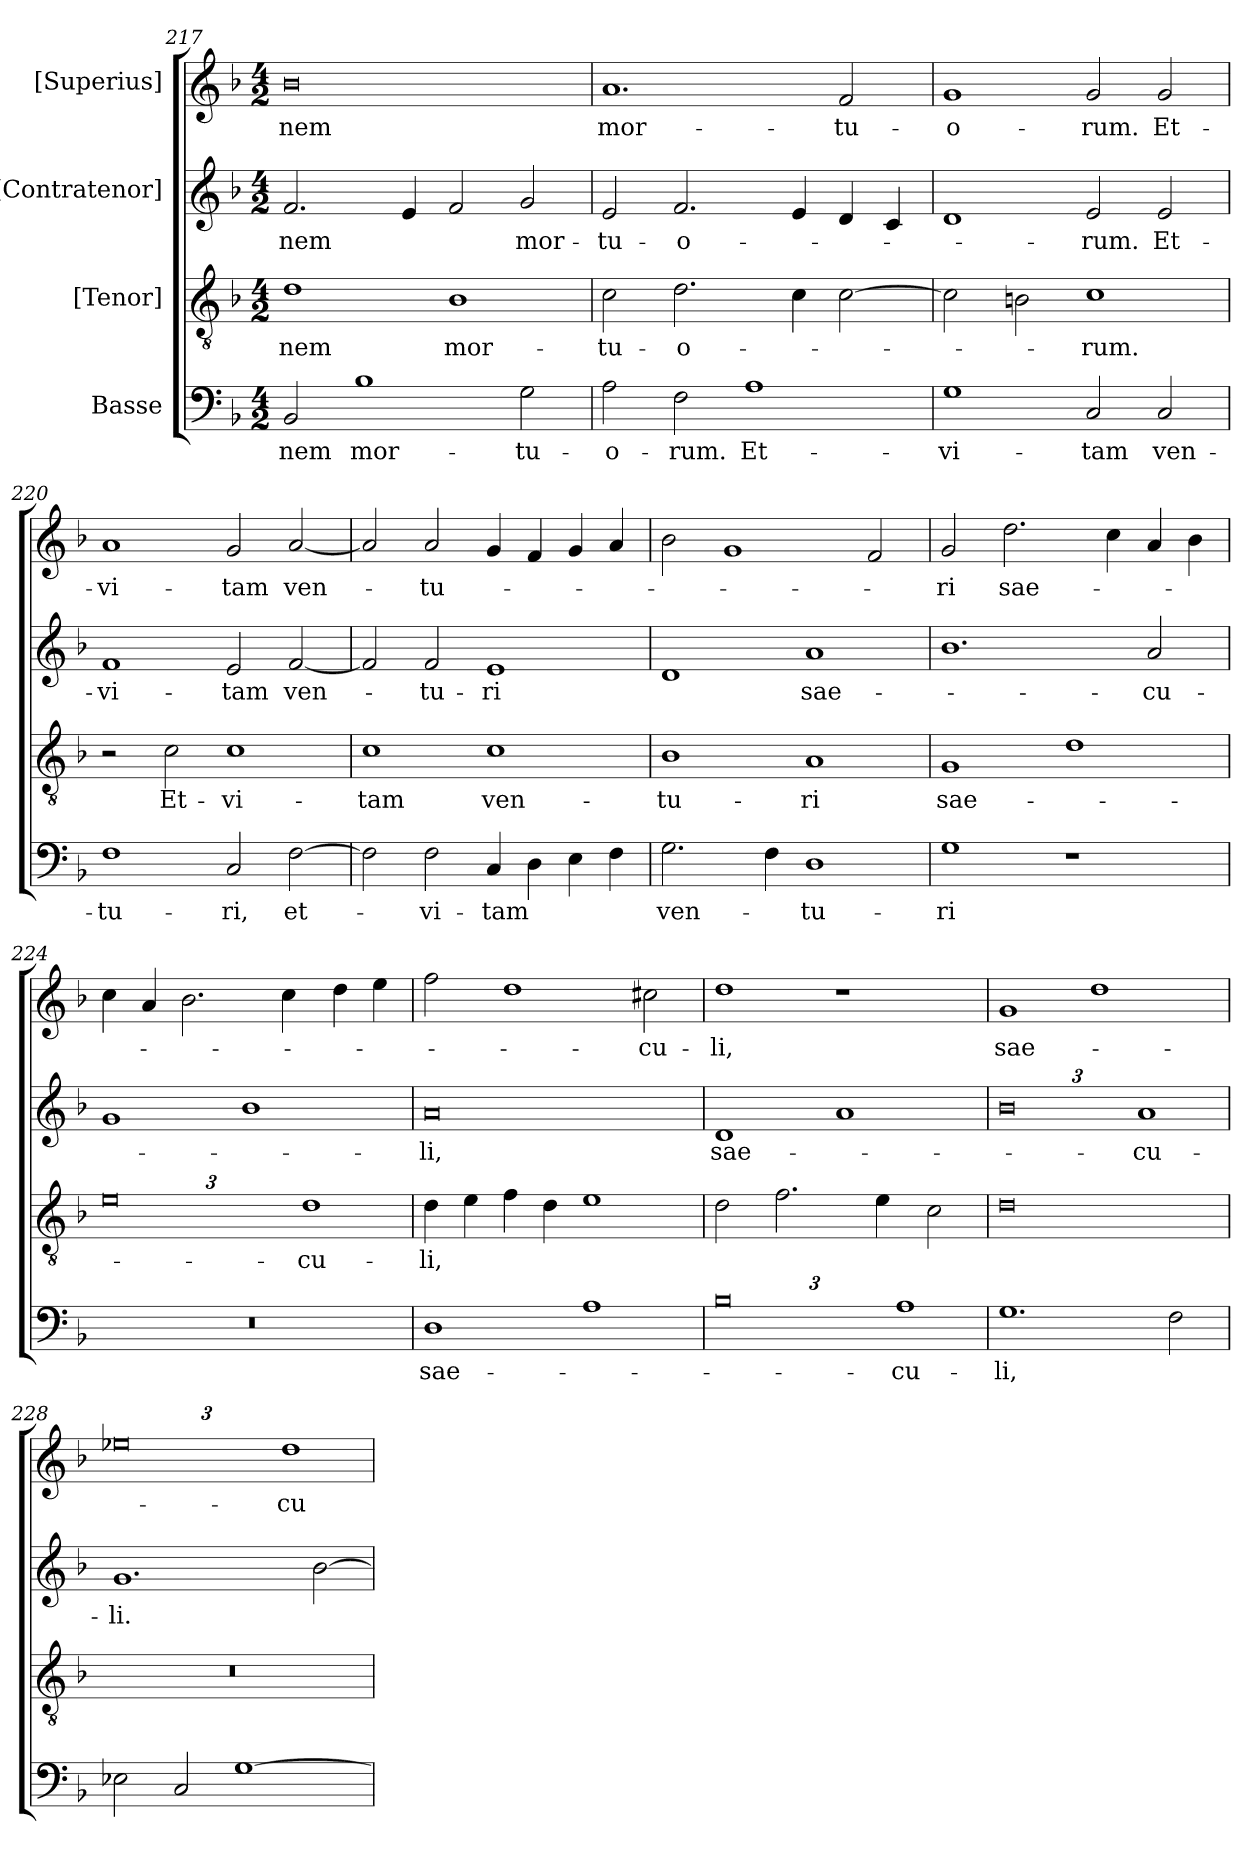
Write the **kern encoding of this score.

**kern	**text	**kern	**text	**kern	**text	**kern	**text
*part4	*part4	*part3	*part3	*part2	*part2	*part1	*part1
*staff4	*staff4	*staff3	*staff3	*staff2	*staff2	*staff1	*staff1
*I"Basse	*	*I"[Tenor]	*	*I"[Contratenor]	*	*I"[Superius]	*
*clefF4	*	*clefGv2	*	*clefG2	*	*clefG2	*
*k[b-]	*	*k[b-]	*	*k[b-]	*	*k[b-]	*
*M4/2	*	*M4/2	*	*M4/2	*	*M4/2	*
=217	=217	=217	=217	=217	=217	=217	=217
2BB-/	-nem	1d\	-nem	2.f/	-nem	0b-\	-nem
1B-\	mor-	.	.	.	.	.	.
.	.	.	.	4e/	.	.	.
.	.	1B-\	mor-	2f/	.	.	.
2G\	-tu-	.	.	2g/	mor-	.	.
=218	=218	=218	=218	=218	=218	=218	=218
2A\	-o-	2c\	-tu-	2e/	-tu-	1.a/	mor-
2F\	-rum.	2.d\	-o-	2.f/	-o-	.	.
1A\	Et-	.	.	.	.	.	.
.	.	4c\	.	4e/	.	.	.
.	.	[2c\	.	4d/	.	2f/	-tu-
.	.	.	.	4c/	.	.	.
=219	=219	=219	=219	=219	=219	=219	=219
1G\	vi-	2c\]	.	1d/	.	1g/	-o-
.	.	2Bn\	.	.	.	.	.
2C/	-tam	1c\	-rum.	2e/	-rum.	2g/	-rum.
2C/	ven-	.	.	2e/	Et-	2g/	Et-
=220	=220	=220	=220	=220	=220	=220	=220
1F\	-tu-	2r	.	1f/	vi-	1a/	vi-
.	.	2c\	Et-	.	.	.	.
2C/	-ri,	1c\	vi-	2e/	-tam	2g/	-tam
[2F\	et-	.	.	[2f/	ven-	[2a/	ven-
=221	=221	=221	=221	=221	=221	=221	=221
2F\]	.	1c\	-tam	2f/]	.	2a/]	.
2F\	vi-	.	.	2f/	-tu-	2a/	-tu-
4C/	-tam	1c\	ven-	1e/	-ri	4g/	.
4D\	.	.	.	.	.	4f/	.
4E\	.	.	.	.	.	4g/	.
4F\	.	.	.	.	.	4a/	.
=222	=222	=222	=222	=222	=222	=222	=222
2.G\	ven-	1B-\	-tu-	1d/	.	2b-\	.
.	.	.	.	.	.	1g/	.
4F\	.	.	.	.	.	.	.
1D\	-tu-	1A/	-ri	1a/	sae-	.	.
.	.	.	.	.	.	2f/	.
=223	=223	=223	=223	=223	=223	=223	=223
1G\	-ri	1G/	sae-	1.b-\	.	2g/	-ri
.	.	.	.	.	.	2.dd\	sae-
1r	.	1d\	.	.	.	.	.
.	.	.	.	.	.	4cc\	.
.	.	.	.	2a/	-cu-	4a/	.
.	.	.	.	.	.	4b-\	.
=224	=224	=224	=224	=224	=224	=224	=224
*	*	*Xbrackettup	*	*	*	*	*
0r	.	3%4e\	.	1g/	.	4cc\	.
.	.	.	.	.	.	4a/	.
.	.	.	.	.	.	2.b-\	.
.	.	.	.	1b-\	.	.	.
.	.	.	.	.	.	4cc\	.
.	.	3%2d\	-cu-	.	.	.	.
.	.	.	.	.	.	4dd\	.
.	.	.	.	.	.	4ee\	.
=225	=225	=225	=225	=225	=225	=225	=225
1D\	sae-	4d\	-li,	0a/	-li,	2ff\	.
.	.	4e\	.	.	.	.	.
.	.	4f\	.	.	.	1dd\	.
.	.	4d\	.	.	.	.	.
1A\	.	1e\	.	.	.	.	.
.	.	.	.	.	.	2cc#X\	-cu-
=226	=226	=226	=226	=226	=226	=226	=226
*Xbrackettup	*	*	*	*	*	*	*
3%4B-\	.	2d\	.	1d/	sae-	1dd\	-li,
.	.	2.f\	.	.	.	.	.
.	.	.	.	1a/	.	1r	.
.	.	4e\	.	.	.	.	.
3%2A\	-cu-	.	.	.	.	.	.
.	.	2c\	.	.	.	.	.
=227	=227	=227	=227	=227	=227	=227	=227
*	*	*	*	*Xbrackettup	*	*	*
1.G\	-li,	0d\	.	3%4b-\	.	1g/	sae-
.	.	.	.	.	.	1dd\	.
.	.	.	.	3%2a/	-cu-	.	.
2F\	.	.	.	.	.	.	.
=228	=228	=228	=228	=228	=228	=228	=228
*	*	*	*	*	*	*Xbrackettup	*
2E-X\	.	0r	.	1.g/	-li.	3%4ee-X\	.
2C/	.	.	.	.	.	.	.
[1G\	.	.	.	.	.	.	.
.	.	.	.	.	.	3%2dd\	-cu-
.	.	.	.	[2b-\	.	.	.
=	=	=	=	=	=	=	=
*-	*-	*-	*-	*-	*-	*-	*-
